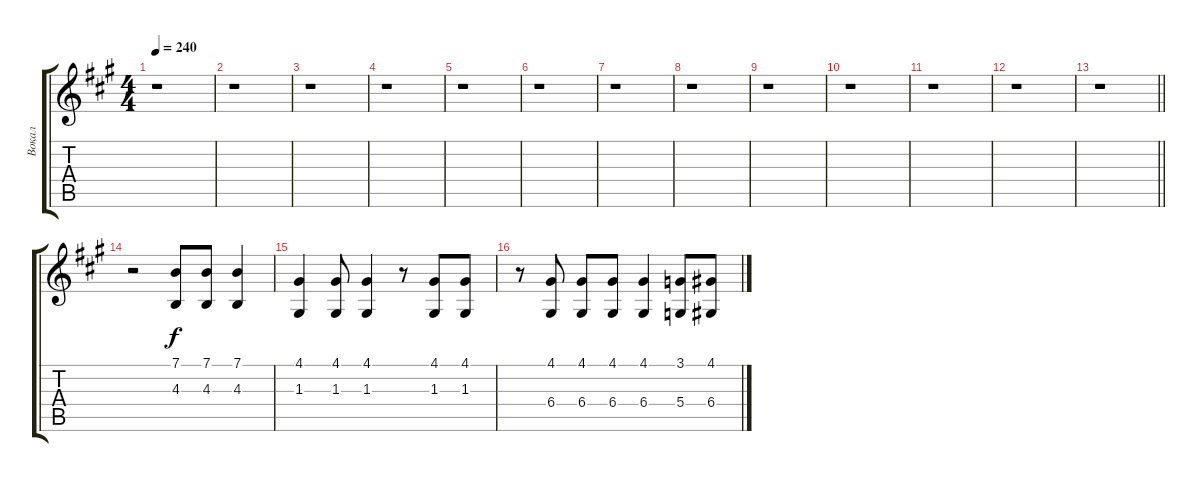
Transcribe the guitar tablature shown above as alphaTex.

\track ("Вокал" "Вокал") {instrument sopranosax}
\staff {score tabs}
\tuning (E4 B3 G3 D3 A2 E2) {hide}
\ts (4 4)
\tempo 240
\clef g2
\ks a
r.1{dy f} |
r.1 |
r.1 |
r.1 |
r.1 |
r.1 |
r.1 |
r.1 |
r.1 |
r.1 |
r.1 |
r.1 |
\barLineRight lightlight
r.1 |
r.2 (7.1 4.3).8 (7.1 4.3).8 (7.1 4.3).4 |
(4.1 1.3).4 (4.1 1.3).8 (4.1 1.3).4 r.8 (4.1 1.3).8 (4.1 1.3).8 |
r.8 (4.1 6.4).8 (4.1 6.4).8 (4.1 6.4).8 (4.1 6.4).4 (3.1 5.4).8 (4.1 6.4).8
